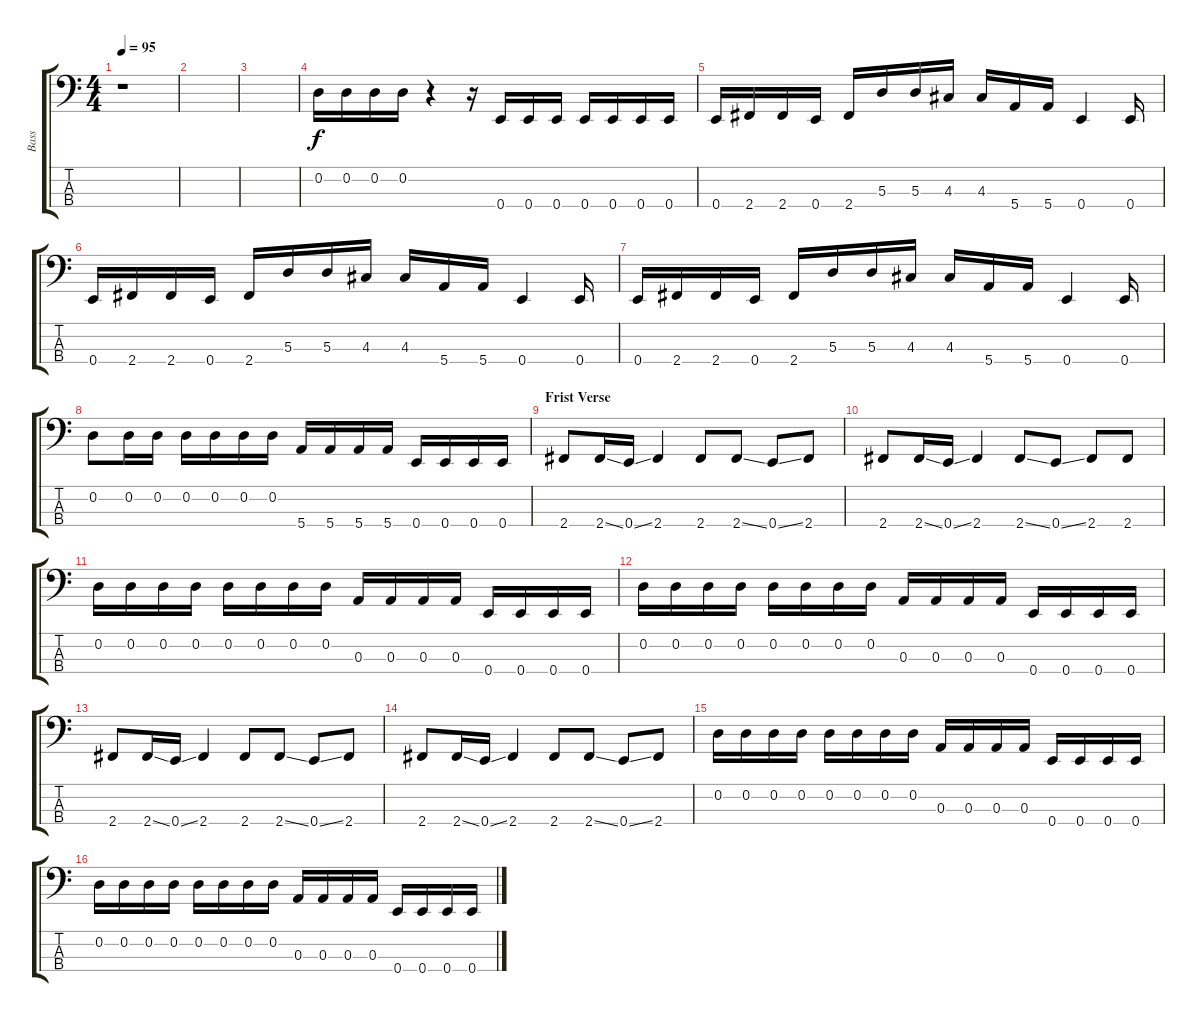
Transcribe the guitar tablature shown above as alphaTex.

\track ("Bass" "Bass") {instrument electricbassfinger}
\staff {score tabs}
\tuning (G2 D2 A1 E1) {hide}
\ts (4 4)
\tempo 95
\clef f4
\ks c
r.1{dy f instrument electricbassfinger} |
|
|
0.2.16 0.2.16 0.2.16 0.2.16 r.4 r.16 0.4.16 0.4.16 0.4.16 0.4.16 0.4.16 0.4.16 0.4.16 |
0.4.16 2.4.16 2.4.16 0.4.16 2.4.16 5.3.16 5.3.16 4.3.16 4.3.16 5.4.16 5.4.16 0.4.4 0.4.16 |
0.4.16 2.4.16 2.4.16 0.4.16 2.4.16 5.3.16 5.3.16 4.3.16 4.3.16 5.4.16 5.4.16 0.4.4 0.4.16 |
0.4.16 2.4.16 2.4.16 0.4.16 2.4.16 5.3.16 5.3.16 4.3.16 4.3.16 5.4.16 5.4.16 0.4.4 0.4.16 |
0.2.8 0.2.16 0.2.16 0.2.16 0.2.16 0.2.16 0.2.16 5.4.16 5.4.16 5.4.16 5.4.16 0.4.16 0.4.16 0.4.16 0.4.16 |
\section ("" "Frist Verse")
2.4.8 2.4{ss}.16 0.4{ss}.16 2.4.4 2.4.8 2.4{ss}.8 0.4{ss}.8 2.4.8 |
2.4.8 2.4{ss}.16 0.4{ss}.16 2.4.4 2.4{ss}.8 0.4{ss}.8 2.4.8 2.4.8 |
0.2.16 0.2.16 0.2.16 0.2.16 0.2.16 0.2.16 0.2.16 0.2.16 0.3.16 0.3.16 0.3.16 0.3.16 0.4.16 0.4.16 0.4.16 0.4.16 |
0.2.16 0.2.16 0.2.16 0.2.16 0.2.16 0.2.16 0.2.16 0.2.16 0.3.16 0.3.16 0.3.16 0.3.16 0.4.16 0.4.16 0.4.16 0.4.16 |
2.4.8 2.4{ss}.16 0.4{ss}.16 2.4.4 2.4.8 2.4{ss}.8 0.4{ss}.8 2.4.8 |
2.4.8 2.4{ss}.16 0.4{ss}.16 2.4.4 2.4.8 2.4{ss}.8 0.4{ss}.8 2.4.8 |
0.2.16 0.2.16 0.2.16 0.2.16 0.2.16 0.2.16 0.2.16 0.2.16 0.3.16 0.3.16 0.3.16 0.3.16 0.4.16 0.4.16 0.4.16 0.4.16 |
0.2.16 0.2.16 0.2.16 0.2.16 0.2.16 0.2.16 0.2.16 0.2.16 0.3.16 0.3.16 0.3.16 0.3.16 0.4.16 0.4.16 0.4.16 0.4.16
